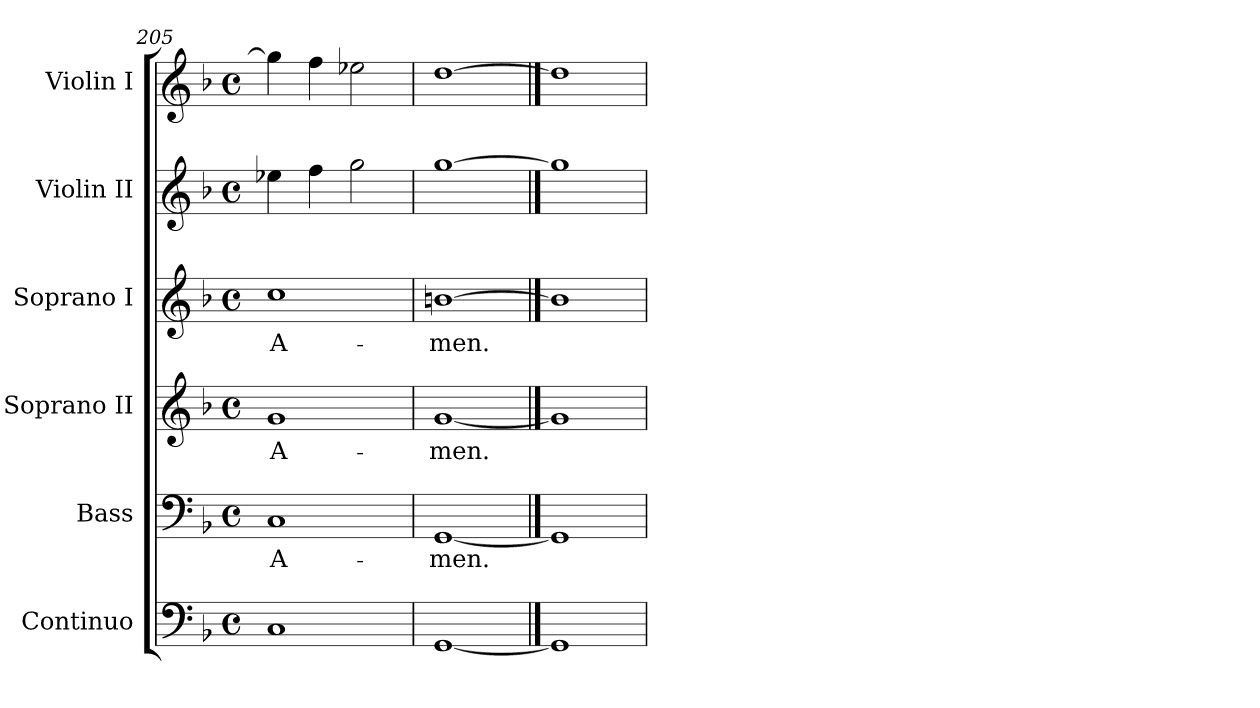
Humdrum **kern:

**kern	**kern	**text	**kern	**text	**kern	**text	**kern	**kern
*part6	*part5	*part5	*part4	*part4	*part3	*part3	*part2	*part1
*staff6	*staff5	*staff5	*staff4	*staff4	*staff3	*staff3	*staff2	*staff1
*I"Continuo	*I"Bass	*	*I"Soprano II	*	*I"Soprano I	*	*I"Violin II	*I"Violin I
*	*I'B	*	*I'S II	*	*I'S I	*	*I'Vn II	*I'Vn I
*clefF4	*clefF4	*	*clefG2	*	*clefG2	*	*clefG2	*clefG2
*k[b-]	*k[b-]	*	*k[b-]	*	*k[b-]	*	*k[b-]	*k[b-]
*F:	*F:	*	*F:	*	*F:	*	*F:	*F:
*M4/4	*M4/4	*	*M4/4	*	*M4/4	*	*M4/4	*M4/4
*met(c)	*met(c)	*	*met(c)	*	*met(c)	*	*met(c)	*met(c)
=205	=205	=205	=205	=205	=205	=205	=205	=205
!	!	!LO:LY:b	!	!LO:LY:b	!	!LO:LY:b	!	!
1C	1C	A-	1g	A-	1cc	A-	4ee-X	4gg]
.	.	.	.	.	.	.	4ff	4ff
.	.	.	.	.	.	.	2gg	2ee-X
=206	=206	=206	=206	=206	=206	=206	=206	=206
!	!	!LO:LY:b	!	!LO:LY:b	!	!LO:LY:b	!	!
[1GG	[1GG	-men.	[1g	-men.	[1bn	-men.	[1gg	[1dd
==207	==207	==207	==207	==207	==207	==207	==207	==207
1GG]	1GG]	.	1g]	.	1b]	.	1gg]	1dd]
=	=	=	=	=	=	=	=	=
*-	*-	*-	*-	*-	*-	*-	*-	*-
